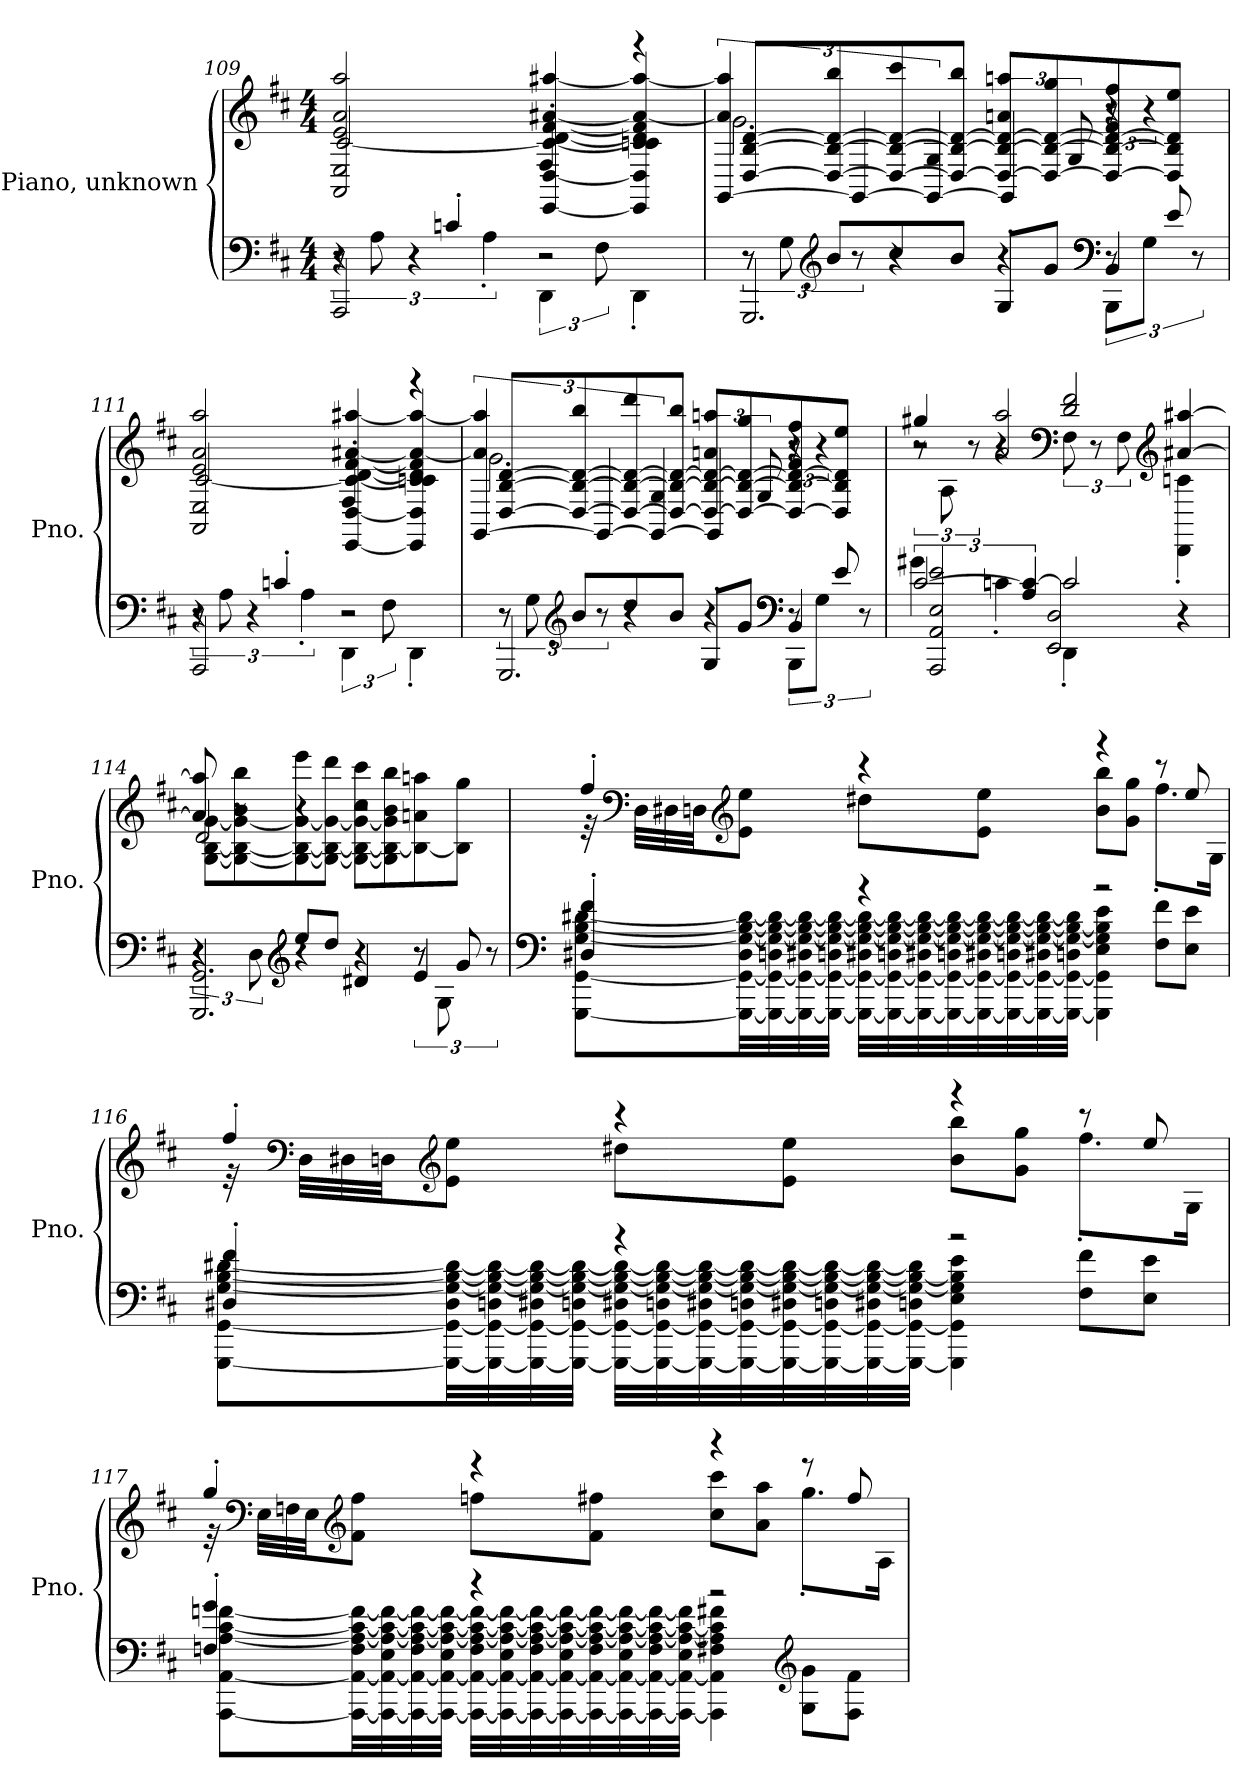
**kern	**kern
*part1	*part1
*staff2	*staff1
*I"Piano, unknown	*
*I'Pno.	*
!!LO:LB:g=z
*clefF4	*clefG2
*k[f#c#]	*k[f#c#]
*M4/4	*M4/4
=109	=109
*^	*^
*	*^	*	*
4r	12r	2AAA/	2AA/ 2E/ 2e/ 2a/ 2aa/	[2c#/
.	12A\	.	.	.
.	6r	.	.	.
4cn'/	.	.	.	.
.	6A'\	.	.	.
2r	6DD\	2r	4F#'/	[4EE/ [4D/ 4c#/_ [4d/ [4f#/ [4a#X/ [4aa#X/
.	12F#\	.	.	.
.	4DD'\	.	4r	4EE/] 4D/] 4cn/ 4c#/] 4d/] 4f#/] 4a#/_ 4aa#/_
=110	=110	=110	=110	=110
*	*	*	*	*^
8r	12r	2.GGG/	[8D/ [8B/ [8d/L	2.g\	[6GG/ 6a#/] 6aa#/]
.	12G\	.	.	.	.
*clefG2	*	*	*	*	*
8b/L	.	.	8D/_ 8B/_ 8d/_ 8bb/	.	.
.	12r	.	.	.	6GG/_
8cc#/	4r	.	8D/_ 8B/_ 8d/_ 8ccc#/	.	.
.	.	.	.	.	6GG/_ 6G/
8b/J	.	.	8D/_ 8B/_ 8d/_ 8bb/J	.	.
8G'/L	4r	.	8D/_ 8B/_ 8d/_ 8an/ 8aan/L	.	6GG/]
8g/J	.	.	8D/_ 8B/_ 8d/_ 8gg/	.	.
.	.	.	.	.	12G/
*clefF4	*	*	*	*	*
8r	12BBB\L	4BB/	8D/_ 8B/_ 8d/_ 8f#/ 8ff#/	4r	12r
.	12G\J	.	.	.	6r
8e/	.	.	8D/] 8B/] 8d/] 8ee/J	.	.
.	12r	.	.	.	.
*	*	*	*	*v	*v
=111	=111	=111	=111	=111
4r	12r	2AAA/	2AA/ 2E/ 2e/ 2a/ 2aa/	[2c#/
.	12A\	.	.	.
.	6r	.	.	.
4cn'/	.	.	.	.
.	6A'\	.	.	.
2r	6DD\	2r	4F#'/	[4EE/ [4D/ 4c#/_ [4d/ [4f#/ [4a#X/ [4aa#X/
.	12F#\	.	.	.
.	4DD'\	.	4r	4EE/] 4D/] 4cn/ 4c#/] 4d/] 4f#/] 4a#/_ 4aa#/_
!!LO:LB:g=z
=112	=112	=112	=112	=112
*	*	*	*	*^
8r	12r	2.GGG/	[8D/ [8B/ [8d/L	2.g\	[6GG/ 6a#/] 6aa#/]
.	12G\	.	.	.	.
*clefG2	*	*	*	*	*
8b/L	.	.	8D/_ 8B/_ 8d/_ 8bb/	.	.
.	12r	.	.	.	6GG/_
8dd/	4r	.	8D/_ 8B/_ 8d/_ 8ddd/	.	.
.	.	.	.	.	6GG/_ 6G/
8b/J	.	.	8D/_ 8B/_ 8d/_ 8bb/J	.	.
8G'/L	4r	.	8D/_ 8B/_ 8d/_ 8an/ 8aan/L	.	6GG/]
8g/J	.	.	8D/_ 8B/_ 8d/_ 8gg/	.	.
.	.	.	.	.	12G/
*clefF4	*	*	*	*	*
8r	12BBB\L	4BB/	8D/_ 8B/_ 8d/_ 8f#/ 8ff#/	4r	12r
.	12G\J	.	.	.	6r
8e/	.	.	8D/] 8B/] 8d/] 8ee/J	.	.
.	12r	.	.	.	.
=113	=113	=113	=113	=113	=113
[3c#/	4g#X\	2AAA/ 2AA/ 2E/ 2e/	4gg#X/	12r	2r
.	.	.	.	12A\	.
.	.	.	.	12r	.
.	4cn'\	.	2a/ 2aa/	4r	.
6A/ 6c#/_	.	.	.	.	.
*	*	*	*clefF4	*	*
2c#/]	4DD'\	2EE/ 2D/	.	12F#\	2d/ 2f#/
.	.	.	.	12r	.
.	.	.	.	12F#\	.
*	*	*	*clefG2	*	*
.	4r	.	[4a#X/ [4aa#X/	4DD\' 4cn\'	.
!!LO:LB:g=z	!!	!!
=114	=114	=114	=114	=114	=114
4r	6r	2.GGG/ 2.GG/	8a#/] 8aa#/]	[8G\ [8B\ [8g\L	2d/
.	.	.	8r	8G\_ 8B\_ 8g\_ 8b\ 8bb\	.
.	12D\	.	.	.	.
*clefG2	*	*	*	*	*
8ee/L	4r	.	4r	8G\_ 8B\_ 8g\_ 8eee\	.
8dd/J	.	.	.	8G\_ 8B\_ 8g\_ 8ddd\J	.
4d#X/	4r	.	2r	8G\_ 8B\_ 8g\_ 8cc#\ 8ccc#\L	2r
.	.	.	.	8G\] 8B\_ 8g\] 8b\ 8bb\	.
8r	12r	4e/	.	8B\_ 8an\ 8aan\	.
.	12G\	.	.	.	.
8g/	.	.	.	8B\] 8gg\J	.
.	12r	.	.	.	.
*v	*v	*v	*	*	*
*	*v	*v	*v
!!LO:LB:g=z
=115	=115
*clefF4	*
*^	*^
4D#X/' 4f#/'	[8GGG\ [8GG\ [8G\ [8B\ [8d#X\L	4ff#'/	32r
*	*	*clefF4	*
.	.	.	32D\LLL
.	.	.	32D#X\
.	.	.	32Dn\JJ
*	*	*clefG2	*
.	32GGG\_ 32GG\_ 32D#\ 32G\_ 32B\_ 32d#\_LL	.	8e\ 8ee\J
.	32GGG\_ 32GG\_ 32Dn\ 32G\_ 32B\_ 32d#\_	.	.
.	32GGG\_ 32GG\_ 32D#X\ 32G\_ 32B\_ 32d#\_	.	.
.	32GGG\_ 32GG\_ 32Dn\ 32G\_ 32B\_ 32d#\_JJJ	.	.
4r	32GGG\_ 32GG\_ 32D#X\ 32G\_ 32B\_ 32d#\_LLL	4r	8dd#X\L
.	32GGG\_ 32GG\_ 32Dn\ 32G\_ 32B\_ 32d#\_	.	.
.	32GGG\_ 32GG\_ 32D#X\ 32G\_ 32B\_ 32d#\_	.	.
.	32GGG\_ 32GG\_ 32Dn\ 32G\_ 32B\_ 32d#\_	.	.
.	32GGG\_ 32GG\_ 32D#X\ 32G\_ 32B\_ 32d#\_	.	8e\ 8ee\J
.	32GGG\_ 32GG\_ 32Dn\ 32G\_ 32B\_ 32d#\_	.	.
.	32GGG\_ 32GG\_ 32D#X\ 32G\_ 32B\_ 32d#\_	.	.
.	32GGG\_ 32GG\_ 32Dn\ 32G\_ 32B\_ 32d#\]JJJ	.	.
2r	4GGG\] 4GG\] 4E\ 4G\] 4B\] 4e\	4r	8b\ 8bb\L
.	.	.	8g\ 8gg\J
.	8F#\ 8f#\L	8r	8.ff#'\L
.	8E\ 8e\J	8ee/	.
.	.	.	16G\Jk
!!LO:PB:g=z	!!
=116	=116	=116	=116
4D#X/' 4f#/'	[8GGG\ [8GG\ [8G\ [8B\ [8d#X\L	4ff#'/	32r
*	*	*clefF4	*
.	.	.	32D\LLL
.	.	.	32D#X\
.	.	.	32Dn\JJ
*	*	*clefG2	*
.	32GGG\_ 32GG\_ 32D#\ 32G\_ 32B\_ 32d#\_LL	.	8e\ 8ee\J
.	32GGG\_ 32GG\_ 32Dn\ 32G\_ 32B\_ 32d#\_	.	.
.	32GGG\_ 32GG\_ 32D#X\ 32G\_ 32B\_ 32d#\_	.	.
.	32GGG\_ 32GG\_ 32Dn\ 32G\_ 32B\_ 32d#\_JJJ	.	.
4r	32GGG\_ 32GG\_ 32D#X\ 32G\_ 32B\_ 32d#\_LLL	4r	8dd#X\L
.	32GGG\_ 32GG\_ 32Dn\ 32G\_ 32B\_ 32d#\_	.	.
.	32GGG\_ 32GG\_ 32D#X\ 32G\_ 32B\_ 32d#\_	.	.
.	32GGG\_ 32GG\_ 32Dn\ 32G\_ 32B\_ 32d#\_	.	.
.	32GGG\_ 32GG\_ 32D#X\ 32G\_ 32B\_ 32d#\_	.	8e\ 8ee\J
.	32GGG\_ 32GG\_ 32Dn\ 32G\_ 32B\_ 32d#\_	.	.
.	32GGG\_ 32GG\_ 32D#X\ 32G\_ 32B\_ 32d#\_	.	.
.	32GGG\_ 32GG\_ 32Dn\ 32G\_ 32B\_ 32d#\]JJJ	.	.
2r	4GGG\] 4GG\] 4E\ 4G\] 4B\] 4e\	4r	8b\ 8bb\L
.	.	.	8g\ 8gg\J
.	8F#\ 8f#\L	8r	8.ff#'\L
.	8E\ 8e\J	8ee/	.
.	.	.	16G\Jk
!!LO:LB:g=z	!!
=117	=117	=117	=117
4Fn/' 4g/'	[8AAA\ [8AA\ [8A\ [8c#\ [8fn\L	4gg'/	32r
*	*	*clefF4	*
.	.	.	32E\LLL
.	.	.	32Fn\
.	.	.	32E\JJ
*	*	*clefG2	*
.	32AAA\_ 32AA\_ 32F\ 32A\_ 32c#\_ 32f\_LL	.	8f#\ 8ff#\J
.	32AAA\_ 32AA\_ 32E\ 32A\_ 32c#\_ 32f\_	.	.
.	32AAA\_ 32AA\_ 32F\ 32A\_ 32c#\_ 32f\_	.	.
.	32AAA\_ 32AA\_ 32E\ 32A\_ 32c#\_ 32f\_JJJ	.	.
4r	32AAA\_ 32AA\_ 32F\ 32A\_ 32c#\_ 32f\_LLL	4r	8ffn\L
.	32AAA\_ 32AA\_ 32E\ 32A\_ 32c#\_ 32f\_	.	.
.	32AAA\_ 32AA\_ 32F\ 32A\_ 32c#\_ 32f\_	.	.
.	32AAA\_ 32AA\_ 32E\ 32A\_ 32c#\_ 32f\_	.	.
.	32AAA\_ 32AA\_ 32F\ 32A\_ 32c#\_ 32f\_	.	8f#\ 8ff#X\J
.	32AAA\_ 32AA\_ 32E\ 32A\_ 32c#\_ 32f\_	.	.
.	32AAA\_ 32AA\_ 32F\ 32A\_ 32c#\_ 32f\_	.	.
.	32AAA\_ 32AA\_ 32E\ 32A\_ 32c#\_ 32f\]JJJ	.	.
2r	4AAA\] 4AA\] 4F#X\ 4A\] 4c#\] 4f#X\	4r	8cc#\ 8ccc#\L
.	.	.	8a\ 8aa\J
*clefG2	*	*	*
.	8G\ 8g\L	8r	8.gg'\L
.	8F#\ 8f#\J	8ff#/	.
.	.	.	16A\Jk
*v	*v	*	*
*	*v	*v
=	=
*-	*-
